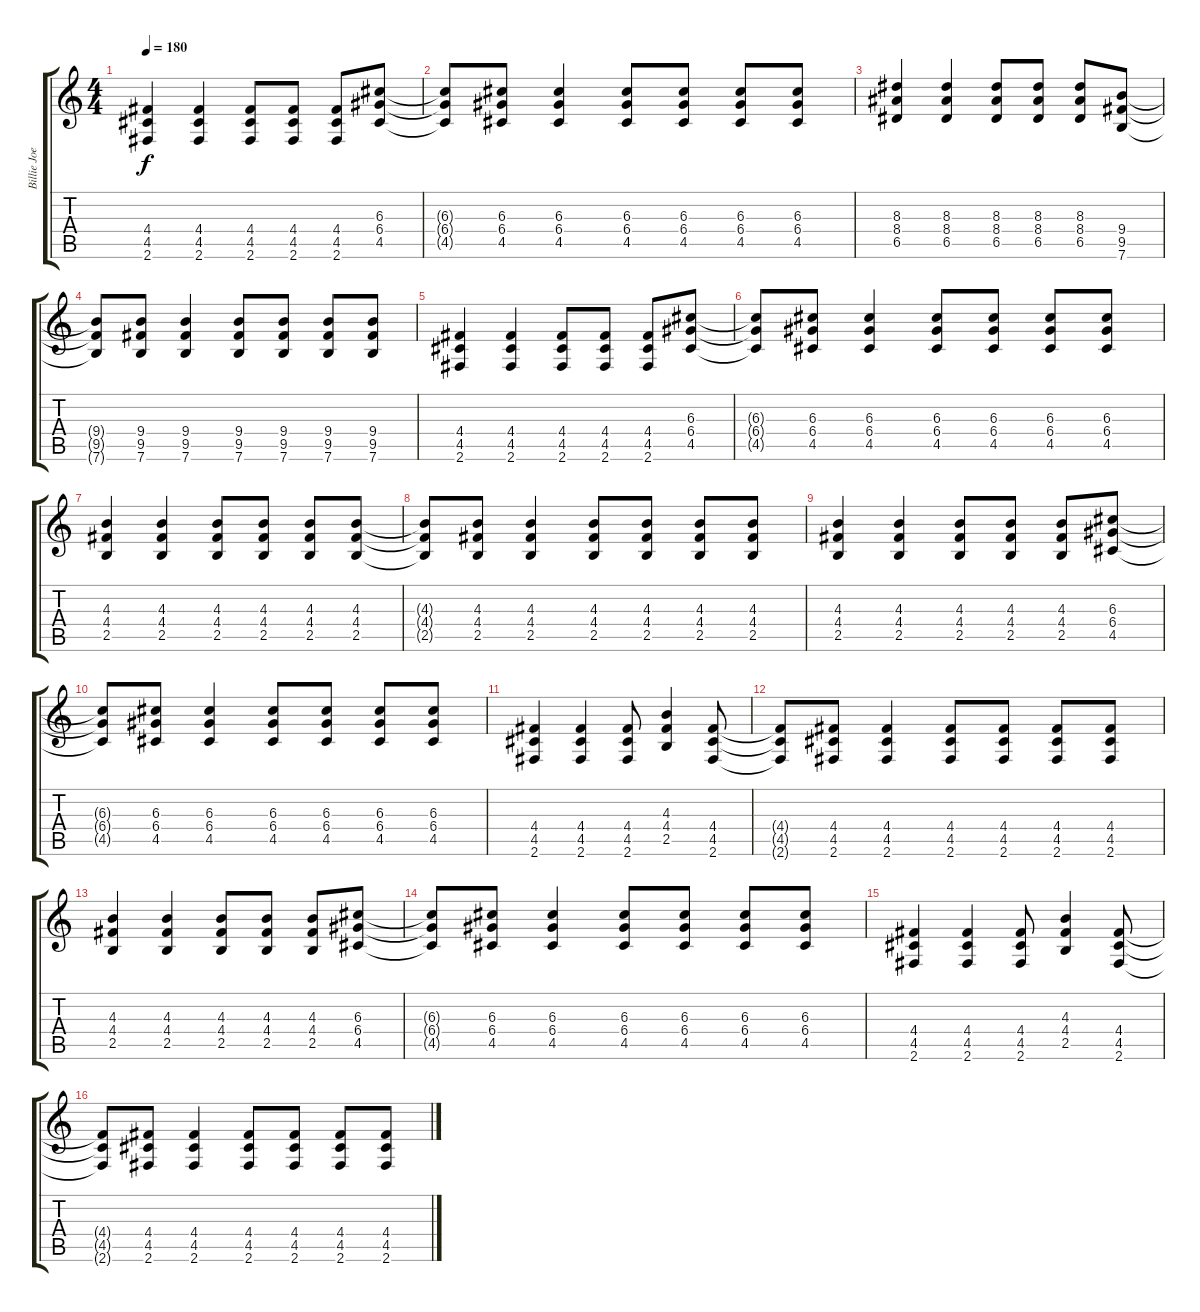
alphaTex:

\track ("Billie Joe Guitar 2" "Billie Joe") {instrument distortionguitar}
\staff {score tabs}
\tuning (E4 B3 G3 D3 A2 E2) {hide}
\ts (4 4)
\tempo 180
\clef g2
\ks c
(4.4 4.5 2.6).4{dy f} (4.4 4.5 2.6).4 (4.4 4.5 2.6).8 (4.4 4.5 2.6).8 (4.4 4.5 2.6).8 (6.3 6.4 4.5).8 |
(6.3{t} 6.4{t} 4.5{t}).8 (6.3 6.4 4.5).8 (6.3 6.4 4.5).4 (6.3 6.4 4.5).8 (6.3 6.4 4.5).8 (6.3 6.4 4.5).8 (6.3 6.4 4.5).8 |
(8.3 8.4 6.5).4 (8.3 8.4 6.5).4 (8.3 8.4 6.5).8 (8.3 8.4 6.5).8 (8.3 8.4 6.5).8 (9.4 9.5 7.6).8 |
(9.4{t} 9.5{t} 7.6{t}).8 (9.4 9.5 7.6).8 (9.4 9.5 7.6).4 (9.4 9.5 7.6).8 (9.4 9.5 7.6).8 (9.4 9.5 7.6).8 (9.4 9.5 7.6).8 |
(4.4 4.5 2.6).4 (4.4 4.5 2.6).4 (4.4 4.5 2.6).8 (4.4 4.5 2.6).8 (4.4 4.5 2.6).8 (6.3 6.4 4.5).8 |
(6.3{t} 6.4{t} 4.5{t}).8 (6.3 6.4 4.5).8 (6.3 6.4 4.5).4 (6.3 6.4 4.5).8 (6.3 6.4 4.5).8 (6.3 6.4 4.5).8 (6.3 6.4 4.5).8 |
(4.3 4.4 2.5).4 (4.3 4.4 2.5).4 (4.3 4.4 2.5).8 (4.3 4.4 2.5).8 (4.3 4.4 2.5).8 (4.3 4.4 2.5).8 |
(4.3{t} 4.4{t} 2.5{t}).8 (4.3 4.4 2.5).8 (4.3 4.4 2.5).4 (4.3 4.4 2.5).8 (4.3 4.4 2.5).8 (4.3 4.4 2.5).8 (4.3 4.4 2.5).8 |
(4.3 4.4 2.5).4 (4.3 4.4 2.5).4 (4.3 4.4 2.5).8 (4.3 4.4 2.5).8 (4.3 4.4 2.5).8 (6.3 6.4 4.5).8 |
(6.3{t} 6.4{t} 4.5{t}).8 (6.3 6.4 4.5).8 (6.3 6.4 4.5).4 (6.3 6.4 4.5).8 (6.3 6.4 4.5).8 (6.3 6.4 4.5).8 (6.3 6.4 4.5).8 |
(4.4 4.5 2.6).4 (4.4 4.5 2.6).4 (4.4 4.5 2.6).8 (4.3 4.4 2.5).4 (4.4 4.5 2.6).8 |
(4.4{t} 4.5{t} 2.6{t}).8 (4.4 4.5 2.6).8 (4.4 4.5 2.6).4 (4.4 4.5 2.6).8 (4.4 4.5 2.6).8 (4.4 4.5 2.6).8 (4.4 4.5 2.6).8 |
(4.3 4.4 2.5).4 (4.3 4.4 2.5).4 (4.3 4.4 2.5).8 (4.3 4.4 2.5).8 (4.3 4.4 2.5).8 (6.3 6.4 4.5).8 |
(6.3{t} 6.4{t} 4.5{t}).8 (6.3 6.4 4.5).8 (6.3 6.4 4.5).4 (6.3 6.4 4.5).8 (6.3 6.4 4.5).8 (6.3 6.4 4.5).8 (6.3 6.4 4.5).8 |
(4.4 4.5 2.6).4 (4.4 4.5 2.6).4 (4.4 4.5 2.6).8 (4.3 4.4 2.5).4 (4.4 4.5 2.6).8 |
(4.4{t} 4.5{t} 2.6{t}).8 (4.4 4.5 2.6).8 (4.4 4.5 2.6).4 (4.4 4.5 2.6).8 (4.4 4.5 2.6).8 (4.4 4.5 2.6).8 (4.4 4.5 2.6).8
